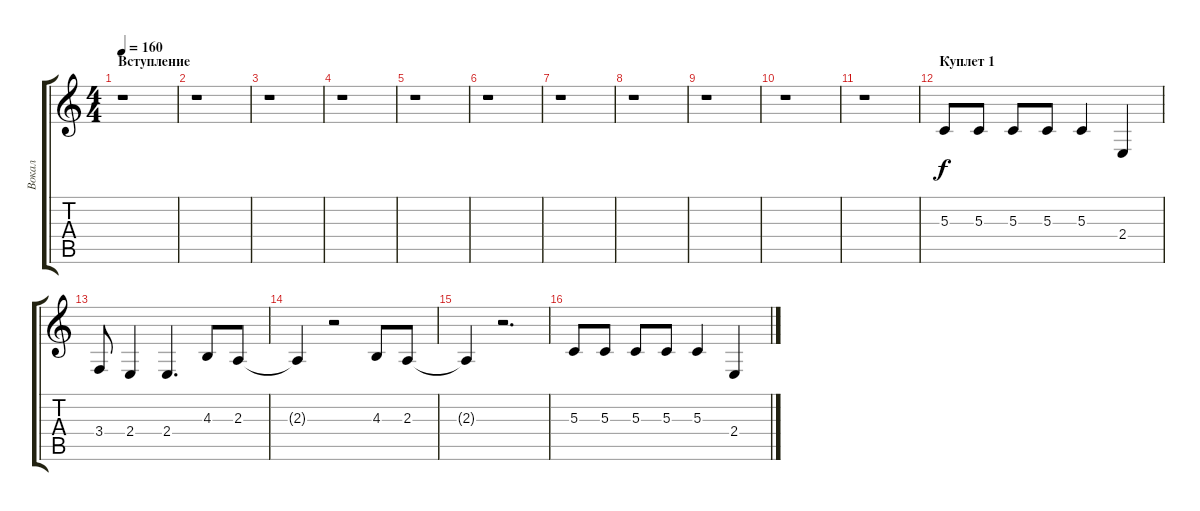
\track ("Вокал" "Вокал") {instrument tenorsax}
\staff {score tabs}
\tuning (E4 B3 G3 D3 A2 E2) {hide}
\ts (4 4)
\section ("" "Вступление")
\tempo 160
\clef g2
\ks c
r.1{dy f instrument tenorsax} |
r.1 |
r.1 |
r.1 |
r.1 |
r.1 |
r.1 |
r.1 |
r.1 |
r.1 |
r.1 |
\section ("" "Куплет 1")
5.3.8 5.3.8 5.3.8 5.3.8 5.3.4 2.4.4 |
3.4.8 2.4.4 2.4.4{d} 4.3.8 2.3.8 |
2.3{t}.4 r.2 4.3.8 2.3.8 |
2.3{t}.4 r.2{d} |
5.3.8 5.3.8 5.3.8 5.3.8 5.3.4 2.4.4
